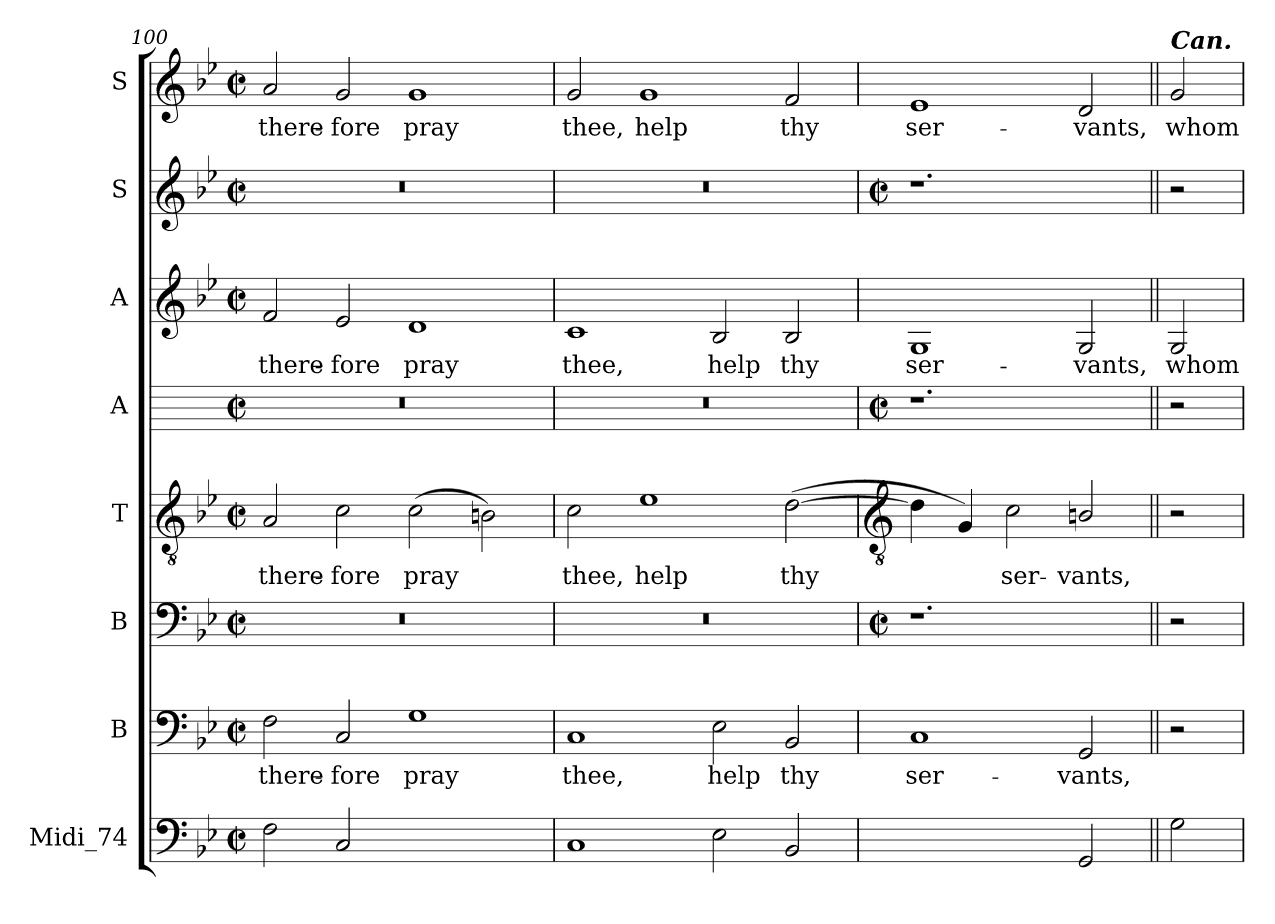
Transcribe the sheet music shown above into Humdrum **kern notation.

**kern	**text	**kern	**text	**kern	**kern	**text	**kern	**kern	**text	**kern	**kern	**text
*part8	*part8	*part7	*part7	*part6	*part5	*part5	*part4	*part3	*part3	*part2	*part1	*part1
*staff8	*staff8	*staff7	*staff7	*staff6	*staff5	*staff5	*staff4	*staff3	*staff3	*staff2	*staff1	*staff1
*I"Midi_74	*	*I"B	*	*I"B	*I"T	*	*I"A	*I"A	*	*I"S	*I"S	*
*	*	*I'B	*	*I'B	*I'T	*	*I'A	*I'A	*	*I'S	*I'S	*
*clefF4	*	*clefF4	*	*clefF4	*clefGv2	*	*	*clefG2	*	*clefG2	*clefG2	*
*k[b-e-]	*	*k[b-e-]	*	*k[b-e-]	*k[b-e-]	*	*	*k[b-e-]	*	*k[b-e-]	*k[b-e-]	*
*B-:	*	*B-:	*	*B-:	*B-:	*	*	*B-:	*	*B-:	*B-:	*
*M4/2	*	*M4/2	*	*M4/2	*M4/2	*	*M4/2	*M4/2	*	*M4/2	*M4/2	*
*met(c|)	*	*met(c|)	*	*met(c|)	*met(c|)	*	*met(c|)	*met(c|)	*	*met(c|)	*met(c|)	*
=100	=100	=100	=100	=100	=100	=100	=100	=100	=100	=100	=100	=100
!	!	!	!LO:LY:b	!	!	!LO:LY:b	!	!	!LO:LY:b	!	!	!LO:LY:b
2F	.	2F	there-	0r	2A	there-	0r	2f	there-	0r	2a	there-
!	!	!	!LO:LY:b	!	!	!LO:LY:b	!	!	!LO:LY:b	!	!	!LO:LY:b
2C	.	2C	-fore	.	2c	-fore	.	2e-	-fore	.	2g	-fore
!	!LO:LY:b	!	!LO:LY:b	!	!	!LO:LY:b	!	!	!LO:LY:b	!	!	!LO:LY:b
[2Gyy	4	1G	pray	.	(>2c	pray	.	1d	pray	.	1g	pray
!	!LO:LY:b	!	!	!	!	!	!	!	!	!	!	!
2Gyy]	3	.	.	.	2Bn)	.	.	.	.	.	.	.
=101	=101	=101	=101	=101	=101	=101	=101	=101	=101	=101	=101	=101
!	!	!	!LO:LY:b	!	!	!LO:LY:b	!	!	!LO:LY:b	!	!	!LO:LY:b
1C	.	1C	thee,	0r	2c	thee,	0r	1c	thee,	0r	2g	thee,
!	!	!	!	!	!	!LO:LY:b	!	!	!	!	!	!LO:LY:b
.	.	.	.	.	1e-	help	.	.	.	.	1g	help
!	!	!	!LO:LY:b	!	!	!	!	!	!LO:LY:b	!	!	!
2E-	.	2E-	help	.	.	.	.	2B-	help	.	.	.
!	!	!	!LO:LY:b	!	!	!LO:LY:b	!	!	!LO:LY:b	!	!	!LO:LY:b
2BB-	.	2BB-	thy	.	(<[2d	thy	.	2B-	thy	.	2f	thy
!!LO:LB:g=z
=102	=102	=102	=102	=102	=102	=102	=102	=102	=102	=102	=102	=102
*	*	*	*	*	*clefGv2	*	*	*	*	*	*	*
*	*	*	*	*M4/2	*	*	*M4/2	*	*	*M4/2	*	*
*	*	*	*	*met(c|)	*	*	*met(c|)	*	*	*met(c|)	*	*
!	!LO:LY:b	!	!LO:LY:b	!	!	!	!	!	!LO:LY:b	!	!	!LO:LY:b
[2Cyy	9	1C	ser-	1.r	4d]	.	1.r	1G	ser-	1.r	1e-	ser-
.	.	.	.	.	4G)	.	.	.	.	.	.	.
!	!LO:LY:b	!	!	!	!	!LO:LY:b	!	!	!	!	!	!
2Cyy]	8	.	.	.	2c	ser-	.	.	.	.	.	.
!	!	!	!LO:LY:b	!	!	!LO:LY:b	!	!	!LO:LY:b	!	!	!LO:LY:b
2GG	.	2GG	-vants,	.	2Bn/	-vants,	.	2G	-vants,	.	2d	-vants,
=103||	=103||	=103||	=103||	=103||	=103||	=103||	=103||	=103||	=103||	=103||	=103||	=103||
!	!	!	!	!	!	!	!	!	!	!	!LO:TX:a:Bi:t=Can.	!
!	!	!	!	!	!	!	!	!	!LO:LY:b	!	!	!LO:LY:b
2G	.	2r	.	2r	2r	.	2r	2G	whom	2r	2g	whom
=	=	=	=	=	=	=	=	=	=	=	=	=
*-	*-	*-	*-	*-	*-	*-	*-	*-	*-	*-	*-	*-
